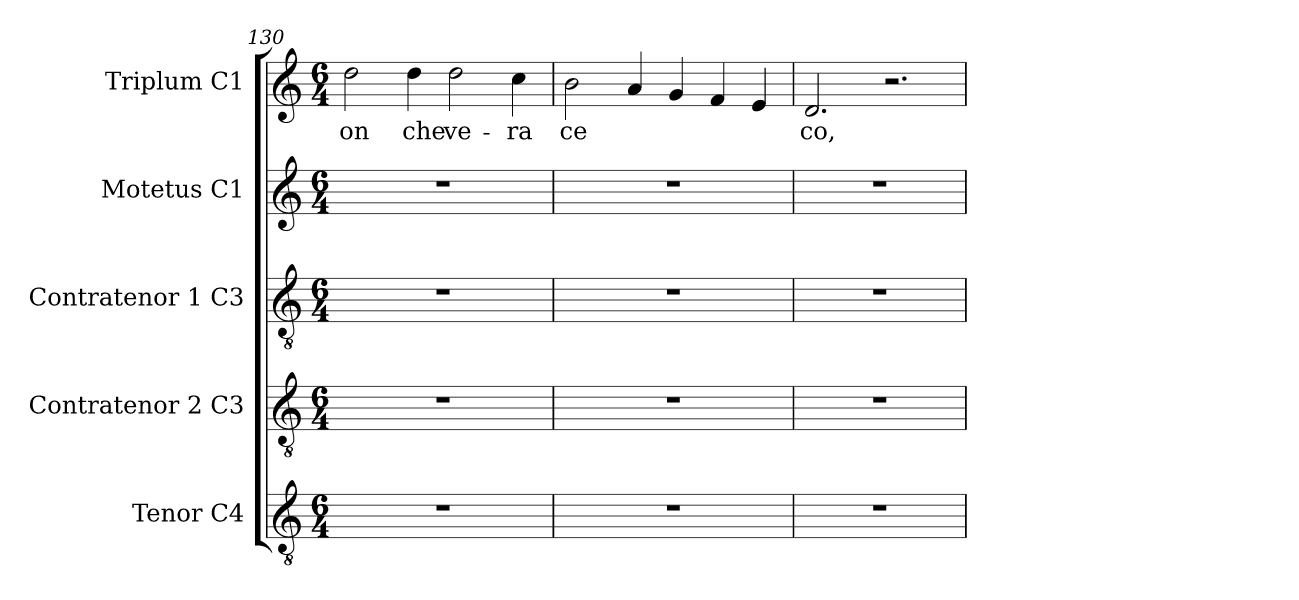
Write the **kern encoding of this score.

**kern	**kern	**kern	**kern	**kern	**text
*part5	*part4	*part3	*part2	*part1	*part1
*staff5	*staff4	*staff3	*staff2	*staff1	*staff1
*I"Tenor  C4	*I"Contratenor 2  C3	*I"Contratenor 1  C3	*I"Motetus  C1	*I"Triplum  C1	*
*I'T	*I'Ct2	*I'Ct1	*I'Mot	*I'Tr	*
*clefGv2	*clefGv2	*clefGv2	*clefG2	*clefG2	*
*k[]	*k[]	*k[]	*k[]	*k[]	*
*C:	*C:	*C:	*C:	*C:	*
*M6/4	*M6/4	*M6/4	*M6/4	*M6/4	*
=130	=130	=130	=130	=130	=130
!	!	!	!	!	!LO:LY:b:cj
1.r	1.r	1.r	1.r	2dd\	-on
!	!	!	!	!	!LO:LY:b:cj
.	.	.	.	4dd\	che
!	!	!	!	!	!LO:LY:b:cj
.	.	.	.	2dd\	ve-
!	!	!	!	!	!LO:LY:b:cj
.	.	.	.	4cc\	-ra
=131	=131	=131	=131	=131	=131
!	!	!	!	!	!LO:LY:b:cj
1.r	1.r	1.r	1.r	2b\	ce-
!	!	!	!	!	!LO:LY:b:cj
.	.	.	.	4a/	--
!	!	!	!	!	!LO:LY:b:cj
.	.	.	.	4g/	--
!	!	!	!	!	!LO:LY:b:cj
.	.	.	.	4f/	--
!	!	!	!	!	!LO:LY:b:cj
.	.	.	.	4e/	--
=132	=132	=132	=132	=132	=132
!	!	!	!	!	!LO:LY:b:cj
1.r	1.r	1.r	1.r	2.d/	-co,
.	.	.	.	2.r	.
=	=	=	=	=	=
*-	*-	*-	*-	*-	*-
